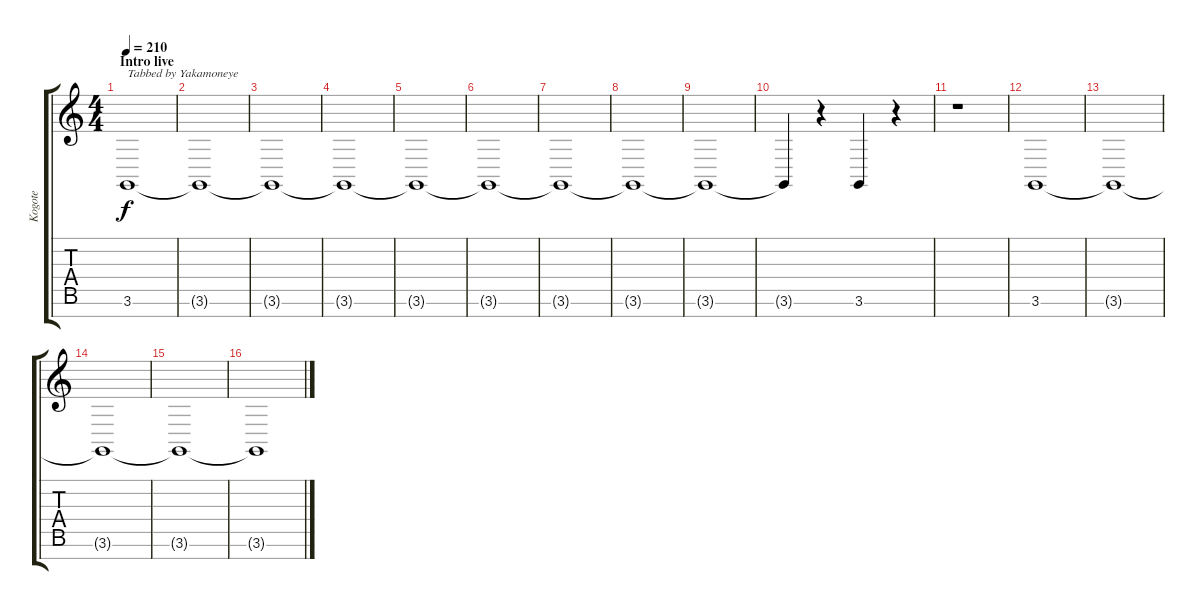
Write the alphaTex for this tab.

\track ("Kogote" "Kogote") {instrument drawbarorgan}
\staff {score tabs}
\tuning (E4 B3 G3 D3 A2 E2 B1) {hide}
\ts (4 4)
\section ("" "Intro live")
\tempo 210
\tempo 250
\tempo 210
\clef g2
\ks c
3.6.1{txt "Tabbed by Yakamoneye" dy f instrument drawbarorgan} |
3.6{t}.1 |
3.6{t}.1 |
3.6{t}.1 |
3.6{t}.1 |
3.6{t}.1 |
3.6{t}.1 |
3.6{t}.1 |
3.6{t}.1 |
3.6{t}.4 r.4 3.6.4 r.4 |
r.1 |
3.6.1 |
3.6{t}.1 |
3.6{t}.1 |
3.6{t}.1 |
3.6{t}.1
